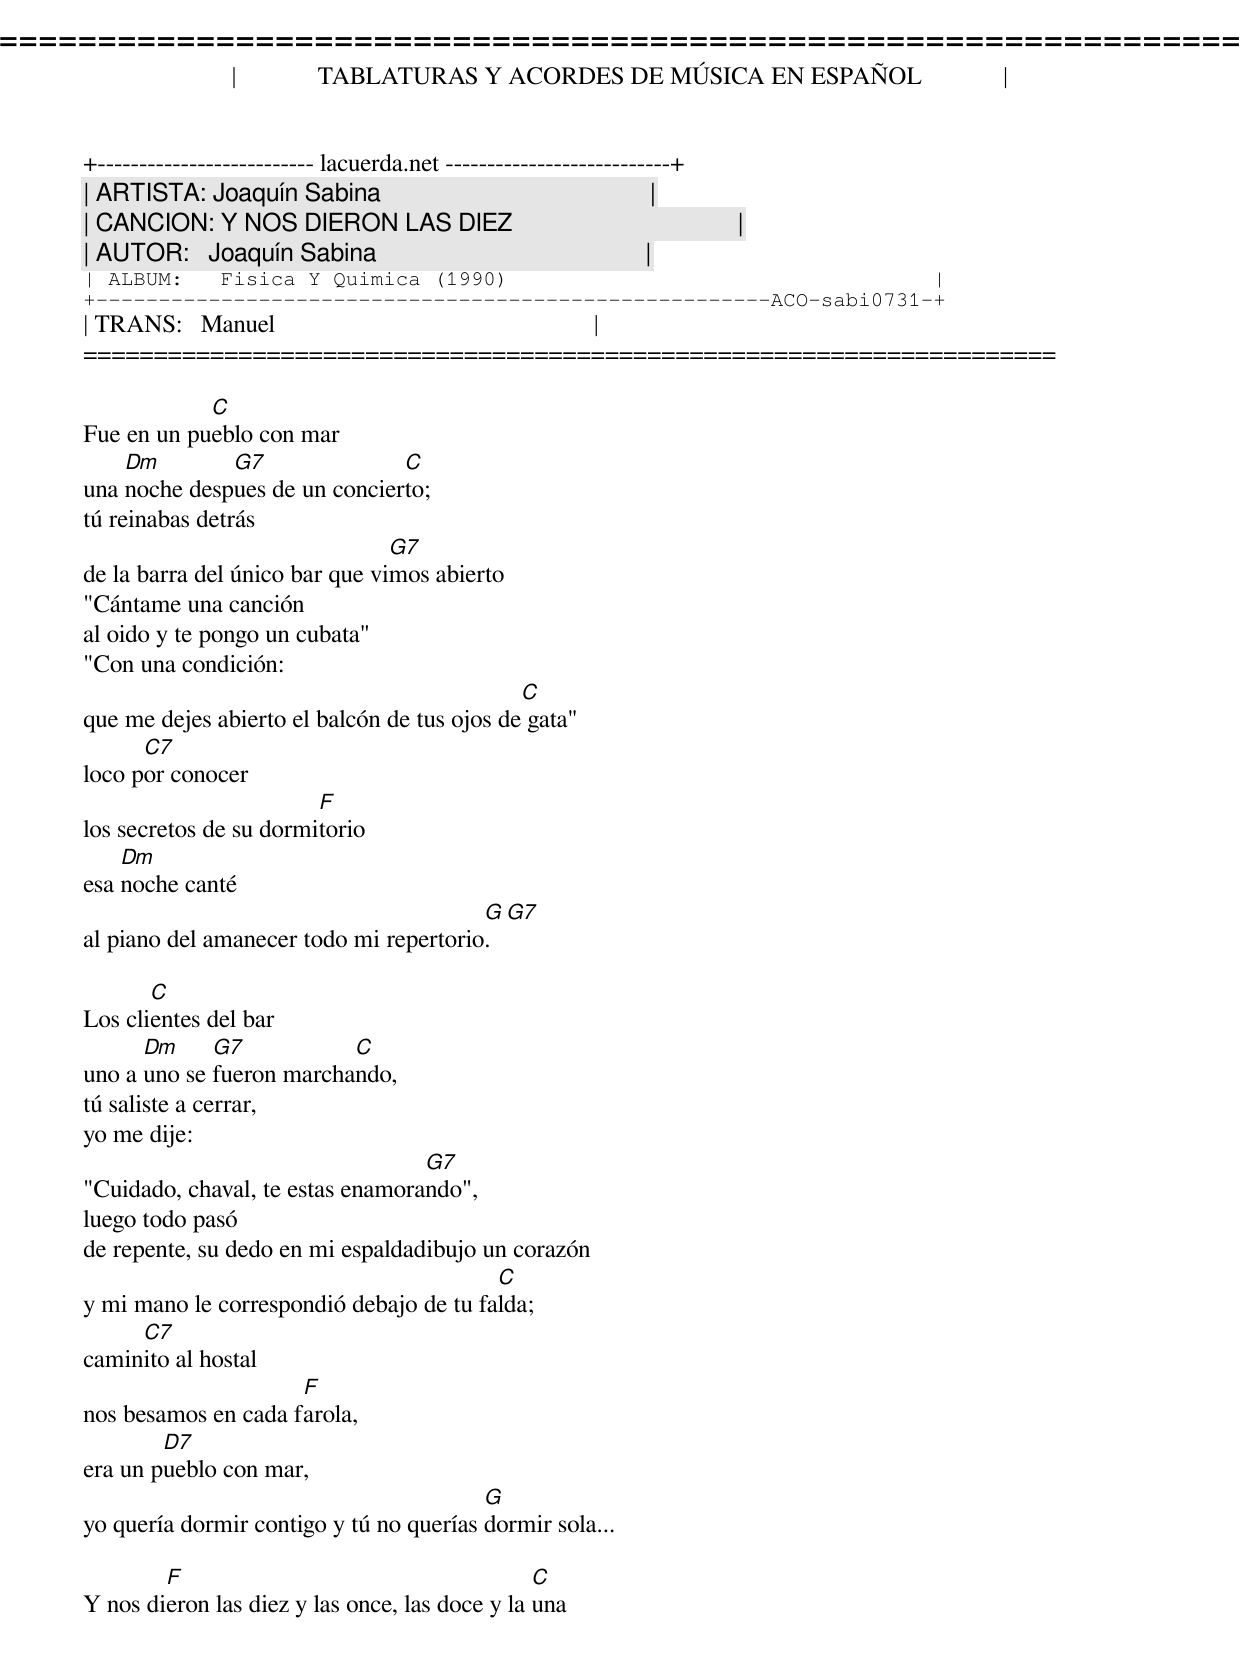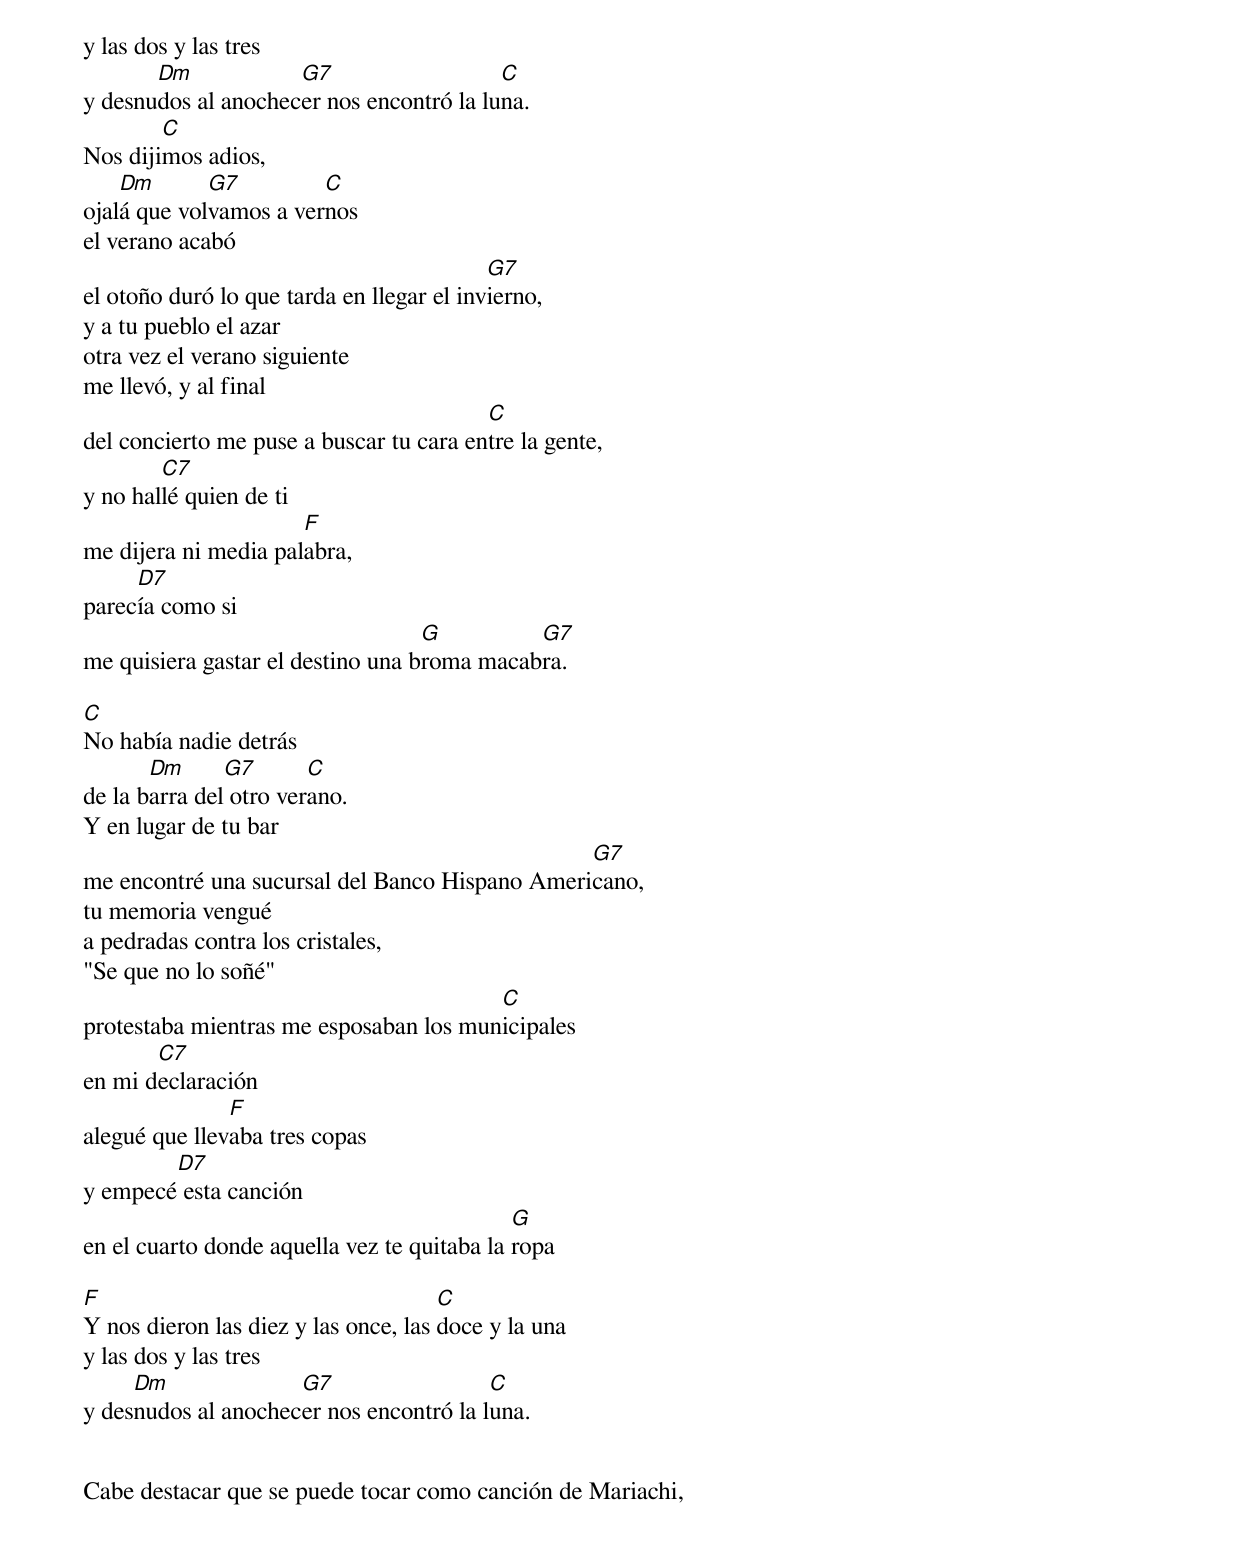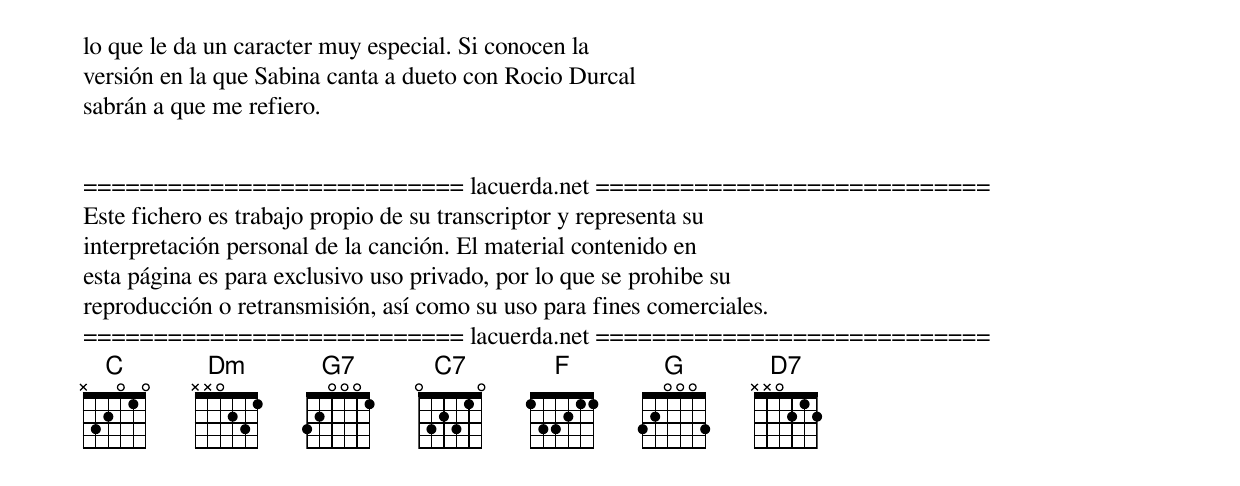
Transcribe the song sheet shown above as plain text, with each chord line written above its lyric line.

=====================================================================
|             TABLATURAS Y ACORDES DE MÚSICA EN ESPAÑOL             |
+-------------------------- lacuerda.net ---------------------------+
| ARTISTA: Joaquín Sabina                                           |
| CANCION: Y NOS DIERON LAS DIEZ                                    |
| AUTOR:   Joaquín Sabina                                           |
| ALBUM:   Fisica Y Quimica (1990)                                  |
+------------------------------------------------------ACO-sabi0731-+
| TRANS:   Manuel                                                   |
=====================================================================

            C
Fue en un pueblo con mar
    Dm        G7               C
una noche despues de un concierto;
tú reinabas detrás
                                G7
de la barra del único bar que vimos abierto
"Cántame una canción
al oido y te pongo un cubata"
"Con una condición:
                                             C
que me dejes abierto el balcón de tus ojos de gata"
      C7
loco por conocer
                        F
los secretos de su dormitorio
    Dm
esa noche canté
                                        G       G7
al piano del amanecer todo mi repertorio.

       C
Los clientes del bar
      Dm     G7           C
uno a uno se fueron marchando,
tú saliste a cerrar,
yo me dije:
                                  G7
"Cuidado, chaval, te estas enamorando",
luego todo pasó
de repente, su dedo en mi espaldadibujo un corazón
                                         C
y mi mano le correspondió debajo de tu falda;
     C7
caminito al hostal
                     F
nos besamos en cada farola,
        D7
era un pueblo con mar,
                                         G
yo quería dormir contigo y tú no querías dormir sola...

        F                                       C
Y nos dieron las diez y las once, las doce y la una

y las dos y las tres
       Dm            G7                   C
y desnudos al anochecer nos encontró la luna.
        C
Nos dijimos adios,
    Dm       G7         C
ojalá que volvamos a vernos
el verano acabó
                                           G7
el otoño duró lo que tarda en llegar el invierno,
y a tu pueblo el azar
otra vez el verano siguiente
me llevó, y al final
                                         C
del concierto me puse a buscar tu cara entre la gente,
        C7
y no hallé quien de ti
                      F
me dijera ni media palabra,
     D7
parecía como si
                                   G         G7
me quisiera gastar el destino una broma macabra.

C
No había nadie detrás
       Dm      G7       C
de la barra del otro verano.
Y en lugar de tu bar
                                                G7
me encontré una sucursal del Banco Hispano Americano,
tu memoria vengué
a pedradas contra los cristales,
"Se que no lo soñé"
                                        C
protestaba mientras me esposaban los municipales
       C7
en mi declaración
               F
alegué que llevaba tres copas
        D7
y empecé esta canción
                                             G
en el cuarto donde aquella vez te quitaba la ropa

F                                     C
Y nos dieron las diez y las once, las doce y la una
y las dos y las tres
     Dm              G7                  C
y desnudos al anochecer nos encontró la luna.


Cabe destacar que se puede tocar como canción de Mariachi,
lo que le da un caracter muy especial. Si conocen la
versión en la que Sabina canta a dueto con Rocio Durcal
sabrán a que me refiero.


=========================== lacuerda.net ============================
Este fichero es trabajo propio de su transcriptor y representa su
interpretación personal de la canción. El material contenido en
esta página es para exclusivo uso privado, por lo que se prohibe su
reproducción o retransmisión, así como su uso para fines comerciales.
=========================== lacuerda.net ============================
